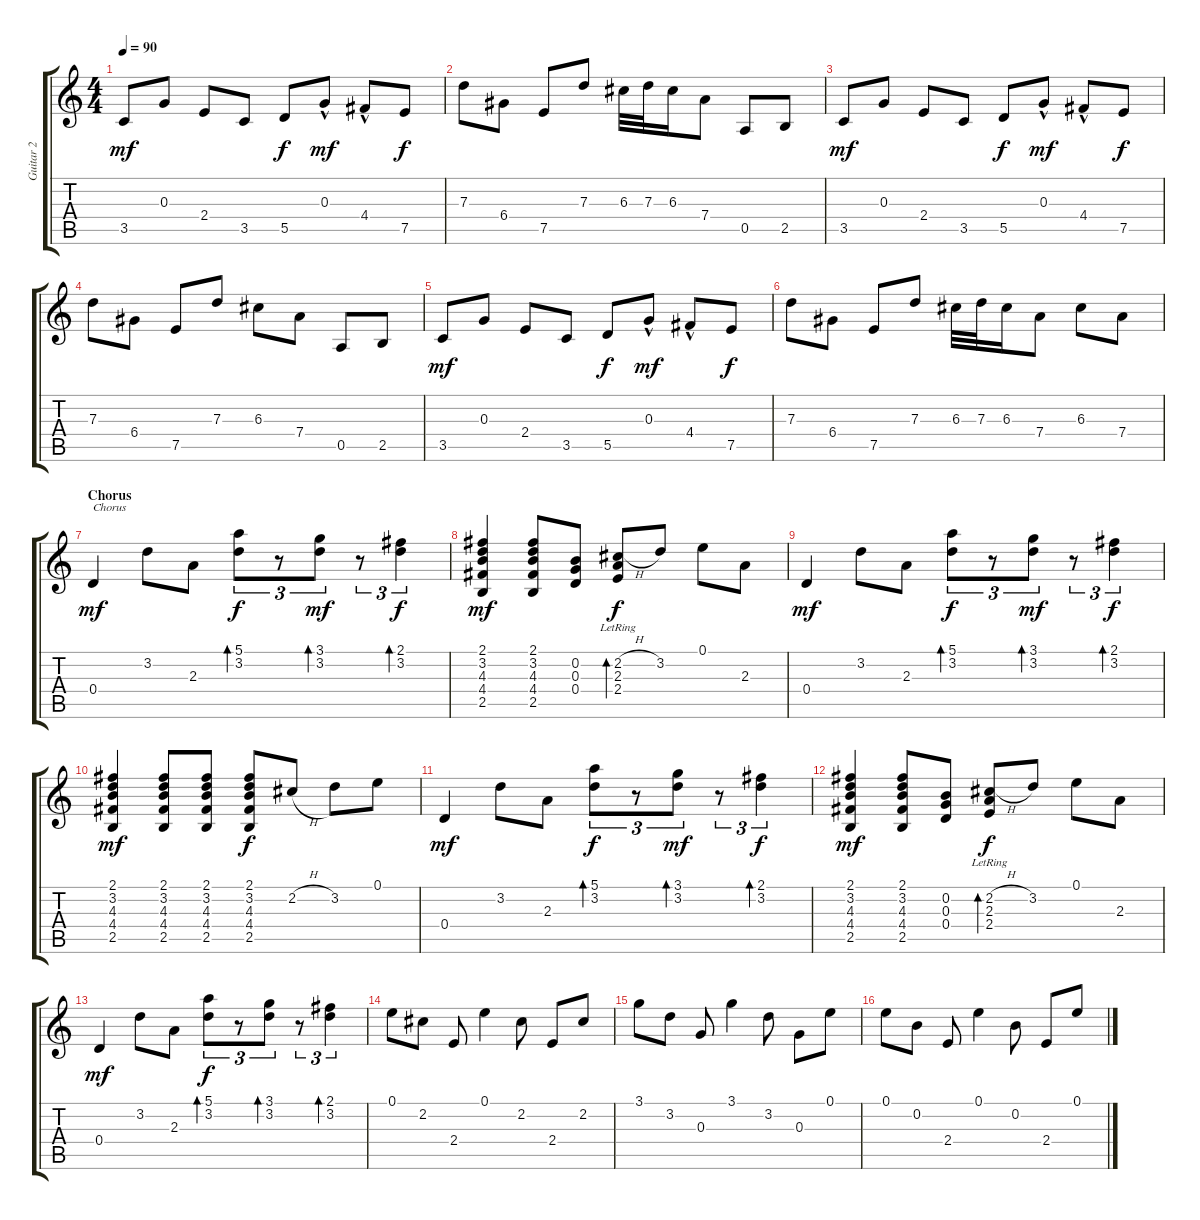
\track ("Guitar 2" "Guitar 2") {instrument electricguitarclean}
\staff {score tabs}
\tuning (E4 B3 G3 D3 A2 E2) {hide}
\ts (4 4)
\tempo 90
\clef g2
\ks c
3.5.8{dy mf} 0.3.8 2.4.8 3.5.8 5.5.8{dy f} 0.3{hac}.8{dy mf} 4.4{hac}.8 7.5.8{dy f} |
7.3.8 6.4.8 7.5.8 7.3.8 6.3.32 7.3.32 6.3.16 7.4.8 0.5.8 2.5.8 |
3.5.8{dy mf} 0.3.8 2.4.8 3.5.8 5.5.8{dy f} 0.3{hac}.8{dy mf} 4.4{hac}.8 7.5.8{dy f} |
7.3.8 6.4.8 7.5.8 7.3.8 6.3.8 7.4.8 0.5.8 2.5.8 |
3.5.8{dy mf} 0.3.8 2.4.8 3.5.8 5.5.8{dy f} 0.3{hac}.8{dy mf} 4.4{hac}.8 7.5.8{dy f} |
7.3.8 6.4.8 7.5.8 7.3.8 6.3.32 7.3.32 6.3.16 7.4.8 6.3.8 7.4.8 |
\section ("" "Chorus")
0.4.4{txt "Chorus" dy mf} 3.2.8 2.3.8 (5.1 3.2).8{tu (3 2) bd 240 dy f} r.8{tu (3 2)} (3.1 3.2).8{tu (3 2) bd 240 dy mf} r.8{tu (3 2)} (2.1 3.2).4{tu (3 2) bd 120 dy f} |
(2.1 3.2 4.3 4.4 2.5).4{dy mf} (2.1 3.2 4.3 4.4 2.5).8 (0.2 0.3 0.4).8 (2.2{h} 2.3 2.4{lr}).8{bd 240 dy f} 3.2.8 0.1.8 2.3.8 |
0.4.4{dy mf} 3.2.8 2.3.8 (5.1 3.2).8{tu (3 2) bd 240 dy f} r.8{tu (3 2)} (3.1 3.2).8{tu (3 2) bd 240 dy mf} r.8{tu (3 2)} (2.1 3.2).4{tu (3 2) bd 120 dy f} |
(2.1 3.2 4.3 4.4 2.5).4{dy mf} (2.1 3.2 4.3 4.4 2.5).8 (2.1 3.2 4.3 4.4 2.5).8 (2.1 3.2 4.3 4.4 2.5).8{dy f} 2.2{h}.8 3.2.8 0.1.8 |
0.4.4{dy mf} 3.2.8 2.3.8 (5.1 3.2).8{tu (3 2) bd 240 dy f} r.8{tu (3 2)} (3.1 3.2).8{tu (3 2) bd 240 dy mf} r.8{tu (3 2)} (2.1 3.2).4{tu (3 2) bd 120 dy f} |
(2.1 3.2 4.3 4.4 2.5).4{dy mf} (2.1 3.2 4.3 4.4 2.5).8 (0.2 0.3 0.4).8 (2.2{h} 2.3 2.4{lr}).8{bd 240 dy f} 3.2.8 0.1.8 2.3.8 |
0.4.4{dy mf} 3.2.8 2.3.8 (5.1 3.2).8{tu (3 2) bd 240 dy f} r.8{tu (3 2)} (3.1 3.2).8{tu (3 2) bd 240} r.8{tu (3 2)} (2.1 3.2).4{tu (3 2) bd 120} |
0.1.8 2.2.8 2.4.8 0.1.4 2.2.8 2.4.8 2.2.8 |
3.1.8 3.2.8 0.3.8 3.1.4 3.2.8 0.3.8 0.1.8 |
0.1.8 0.2.8 2.4.8 0.1.4 0.2.8 2.4.8 0.1.8
